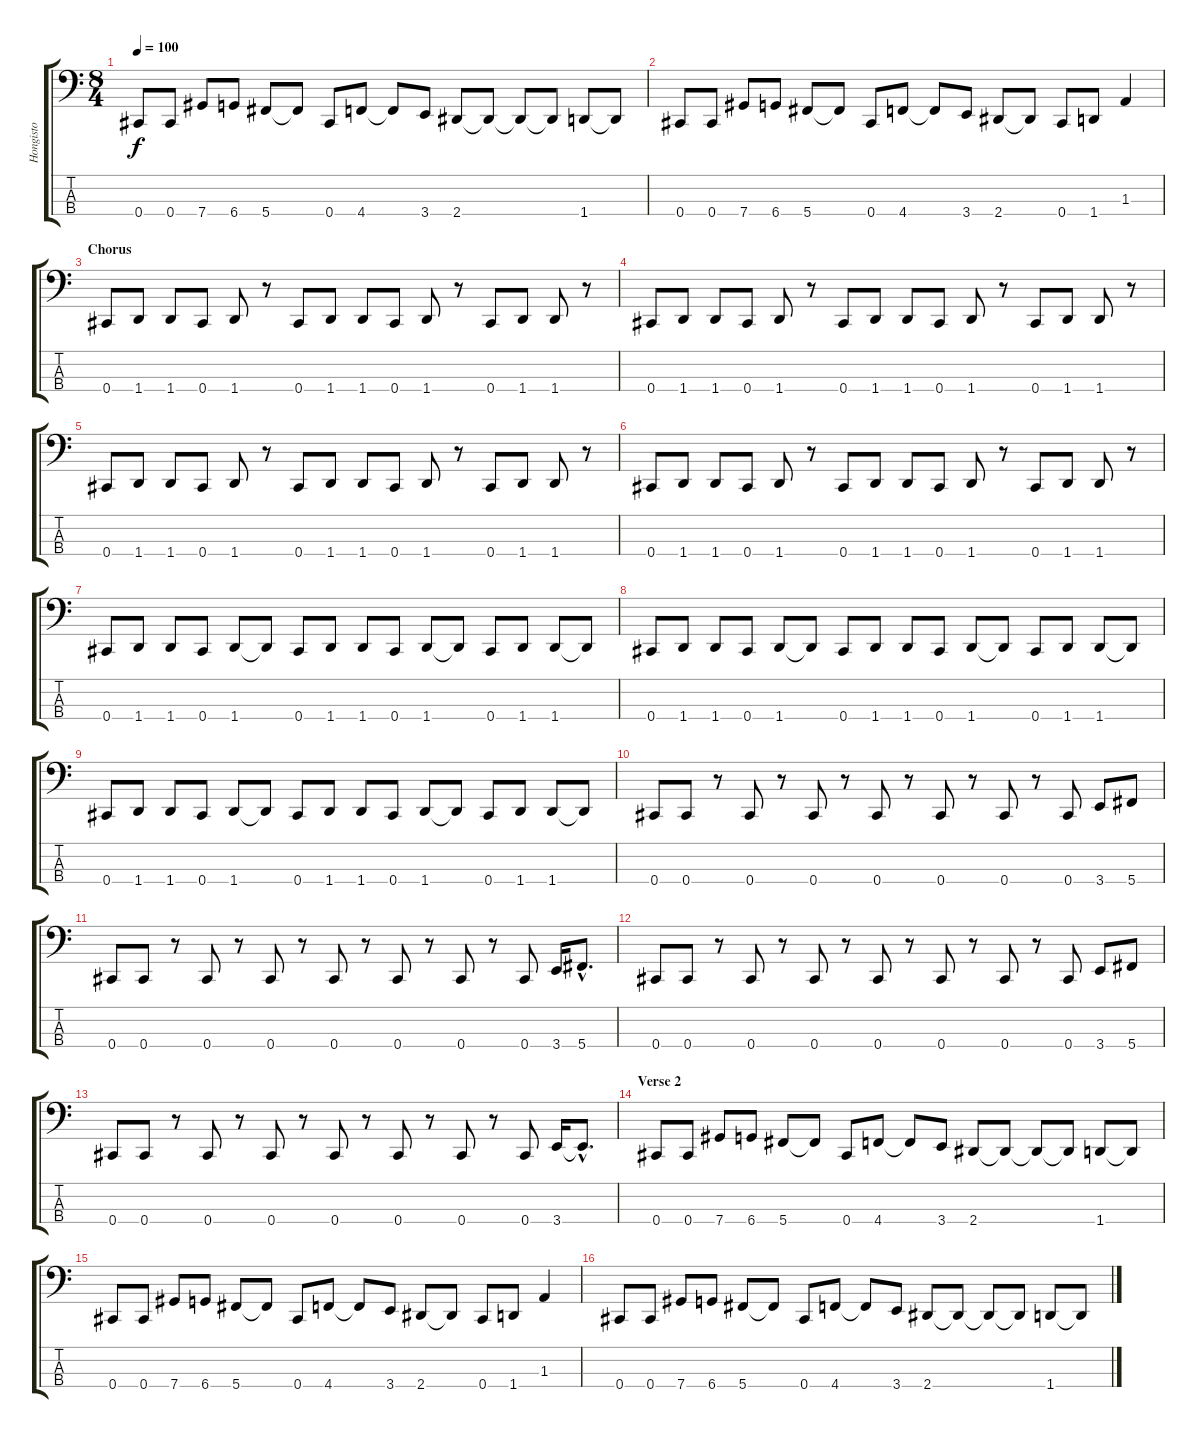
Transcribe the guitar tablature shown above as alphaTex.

\track ("Hongisto" "Hongisto") {instrument electricbasspick}
\staff {score tabs}
\tuning (Gb2 Db2 Ab1 Db1) {hide}
\ts (8 4)
\tempo 100
\clef f4
\ks c
0.4.8{dy f} 0.4.8 7.4.8 6.4.8 5.4.8 5.4{t}.8 0.4.8 4.4.8 4.4{t}.8 3.4.8 2.4.8 2.4{t}.8 2.4{t}.8 2.4{t}.8 1.4.8 1.4{t}.8 |
0.4.8 0.4.8 7.4.8 6.4.8 5.4.8 5.4{t}.8 0.4.8 4.4.8 4.4{t}.8 3.4.8 2.4.8 2.4{t}.8 0.4.8 1.4.8 1.3.4 |
\section ("" "Chorus")
0.4.8 1.4.8 1.4.8 0.4.8 1.4.8 r.8 0.4.8 1.4.8 1.4.8 0.4.8 1.4.8 r.8 0.4.8 1.4.8 1.4.8 r.8 |
0.4.8 1.4.8 1.4.8 0.4.8 1.4.8 r.8 0.4.8 1.4.8 1.4.8 0.4.8 1.4.8 r.8 0.4.8 1.4.8 1.4.8 r.8 |
0.4.8 1.4.8 1.4.8 0.4.8 1.4.8 r.8 0.4.8 1.4.8 1.4.8 0.4.8 1.4.8 r.8 0.4.8 1.4.8 1.4.8 r.8 |
0.4.8 1.4.8 1.4.8 0.4.8 1.4.8 r.8 0.4.8 1.4.8 1.4.8 0.4.8 1.4.8 r.8 0.4.8 1.4.8 1.4.8 r.8 |
0.4.8 1.4.8 1.4.8 0.4.8 1.4.8 1.4{t}.8 0.4.8 1.4.8 1.4.8 0.4.8 1.4.8 1.4{t}.8 0.4.8 1.4.8 1.4.8 1.4{t}.8 |
0.4.8 1.4.8 1.4.8 0.4.8 1.4.8 1.4{t}.8 0.4.8 1.4.8 1.4.8 0.4.8 1.4.8 1.4{t}.8 0.4.8 1.4.8 1.4.8 1.4{t}.8 |
0.4.8 1.4.8 1.4.8 0.4.8 1.4.8 1.4{t}.8 0.4.8 1.4.8 1.4.8 0.4.8 1.4.8 1.4{t}.8 0.4.8 1.4.8 1.4.8 1.4{t}.8 |
0.4.8 0.4.8 r.8 0.4.8 r.8 0.4.8 r.8 0.4.8 r.8 0.4.8 r.8 0.4.8 r.8 0.4.8 3.4.8 5.4.8 |
0.4.8 0.4.8 r.8 0.4.8 r.8 0.4.8 r.8 0.4.8 r.8 0.4.8 r.8 0.4.8 r.8 0.4.8 3.4.16 5.4{hac}.8{d} |
0.4.8 0.4.8 r.8 0.4.8 r.8 0.4.8 r.8 0.4.8 r.8 0.4.8 r.8 0.4.8 r.8 0.4.8 3.4.8 5.4.8 |
0.4.8 0.4.8 r.8 0.4.8 r.8 0.4.8 r.8 0.4.8 r.8 0.4.8 r.8 0.4.8 r.8 0.4.8 3.4.16 3.4{hac t}.8{d} |
\section ("" "Verse 2")
0.4.8 0.4.8 7.4.8 6.4.8 5.4.8 5.4{t}.8 0.4.8 4.4.8 4.4{t}.8 3.4.8 2.4.8 2.4{t}.8 2.4{t}.8 2.4{t}.8 1.4.8 1.4{t}.8 |
0.4.8 0.4.8 7.4.8 6.4.8 5.4.8 5.4{t}.8 0.4.8 4.4.8 4.4{t}.8 3.4.8 2.4.8 2.4{t}.8 0.4.8 1.4.8 1.3.4 |
0.4.8 0.4.8 7.4.8 6.4.8 5.4.8 5.4{t}.8 0.4.8 4.4.8 4.4{t}.8 3.4.8 2.4.8 2.4{t}.8 2.4{t}.8 2.4{t}.8 1.4.8 1.4{t}.8
